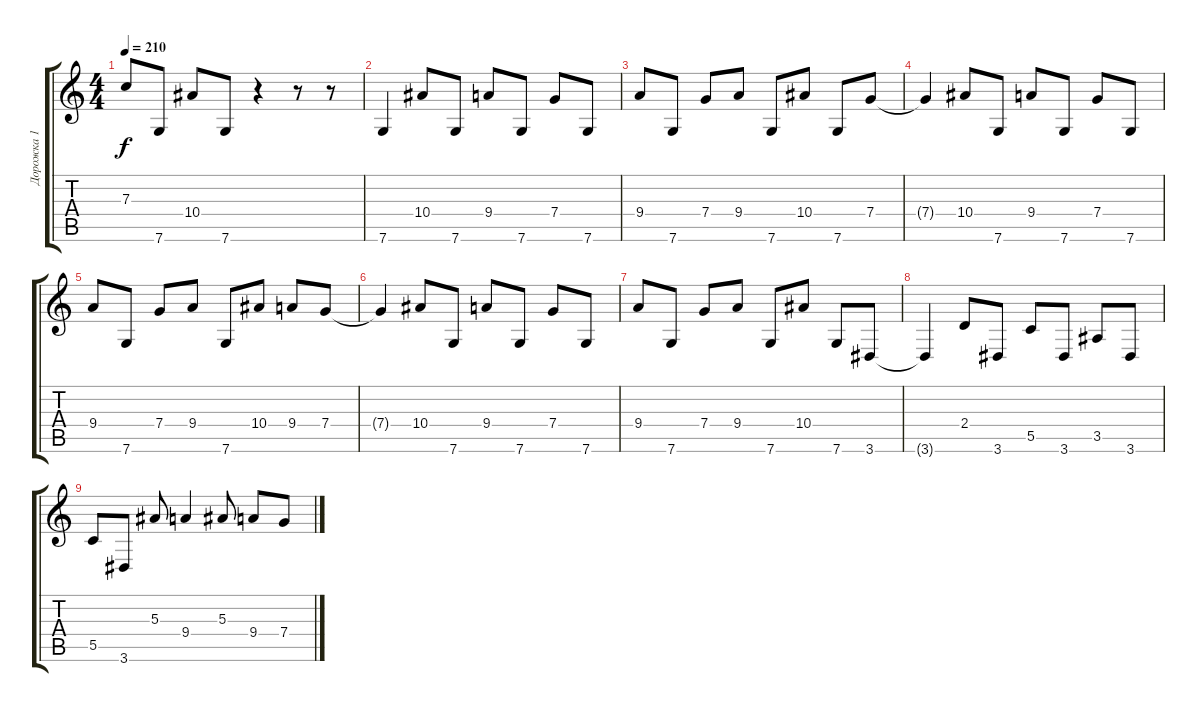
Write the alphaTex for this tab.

\track ("Дорожка 1" "Дорожка 1") {instrument distortionguitar}
\staff {score tabs}
\tuning (D4 A3 F3 C3 G2 C2) {hide}
\ts (4 4)
\tempo 210
\clef g2
\ks c
7.3.8{dy f} 7.6.8 10.4.8 7.6.8 r.4 r.8 r.8 |
7.6.4 10.4.8 7.6.8 9.4.8 7.6.8 7.4.8 7.6.8 |
9.4.8 7.6.8 7.4.8 9.4.8 7.6.8 10.4.8 7.6.8 7.4.8 |
7.4{t}.4 10.4.8 7.6.8 9.4.8 7.6.8 7.4.8 7.6.8 |
9.4.8 7.6.8 7.4.8 9.4.8 7.6.8 10.4.8 9.4.8 7.4.8 |
7.4{t}.4 10.4.8 7.6.8 9.4.8 7.6.8 7.4.8 7.6.8 |
9.4.8 7.6.8 7.4.8 9.4.8 7.6.8 10.4.8 7.6.8 3.6.8 |
3.6{t}.4 2.4.8 3.6.8 5.5.8 3.6.8 3.5.8 3.6.8 |
5.5.8 3.6.8 5.3.8 9.4.4 5.3.8 9.4.8 7.4.8
